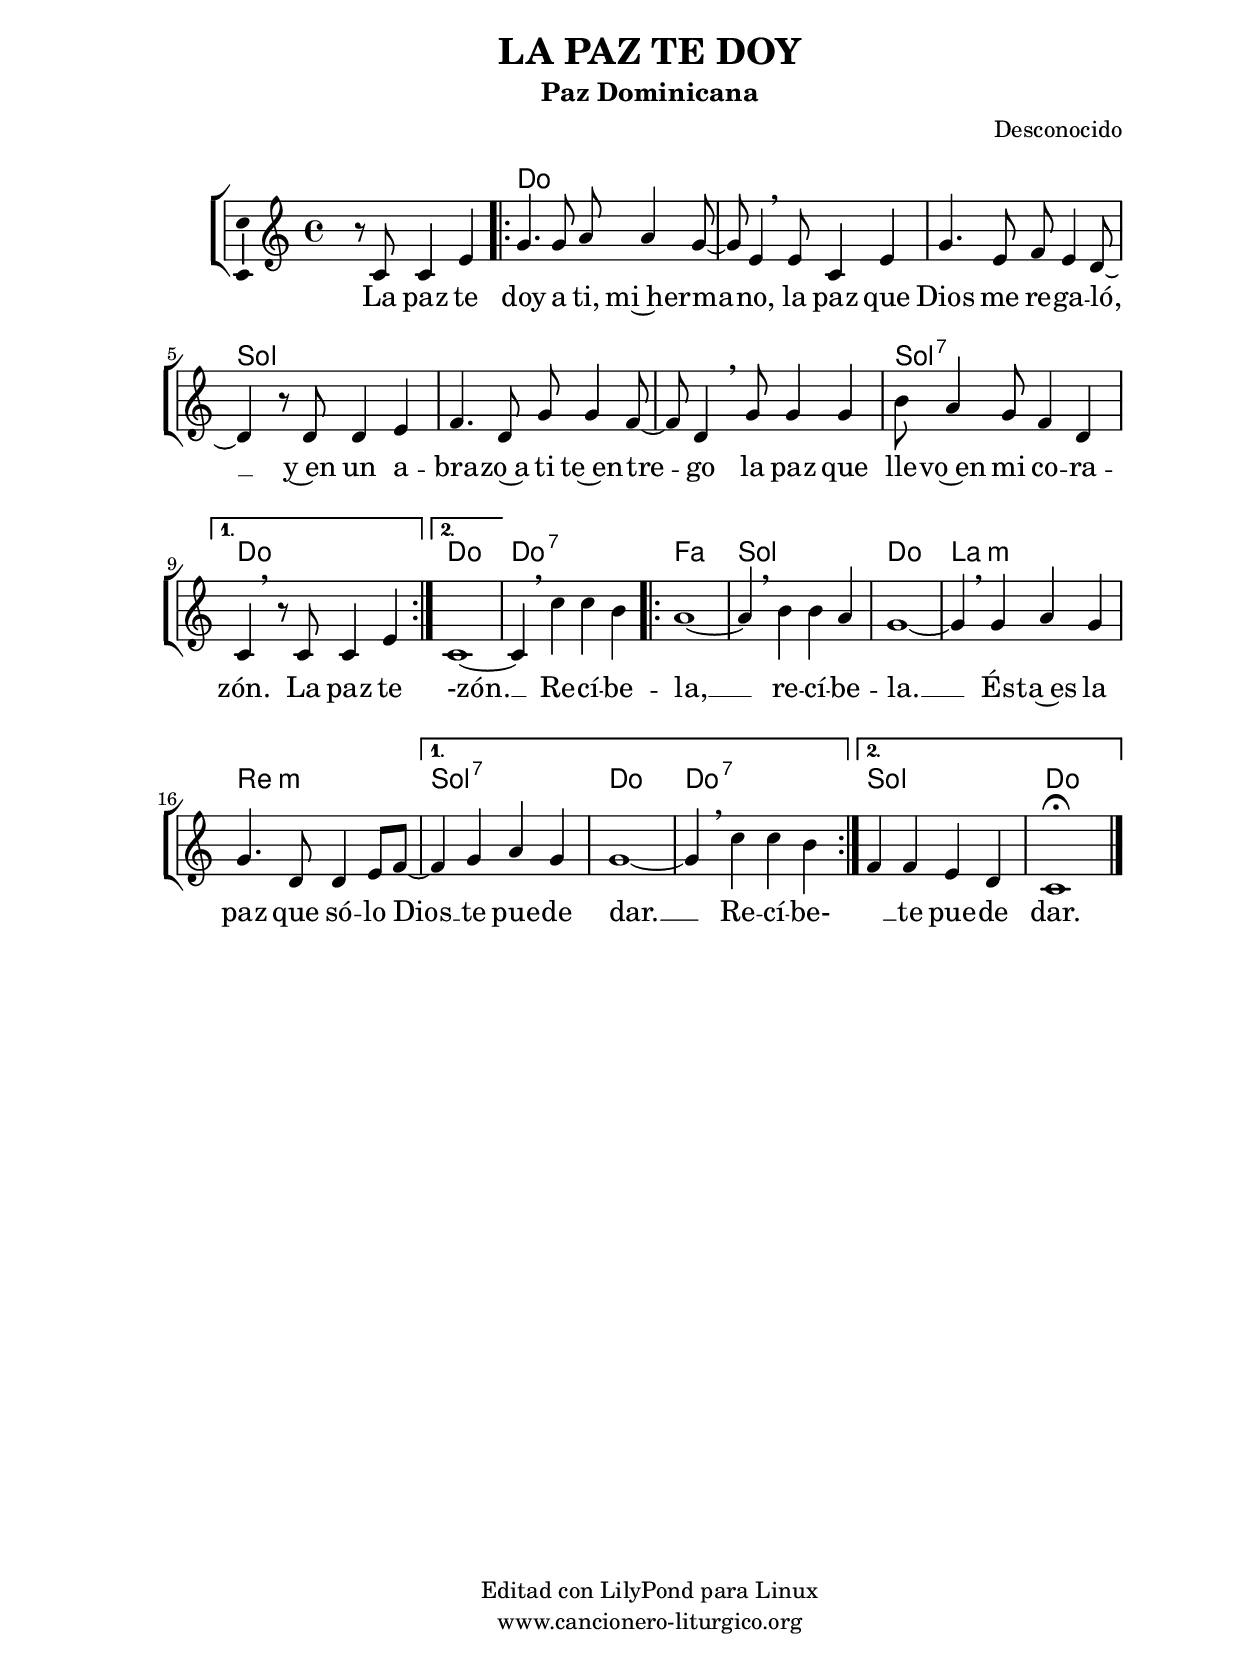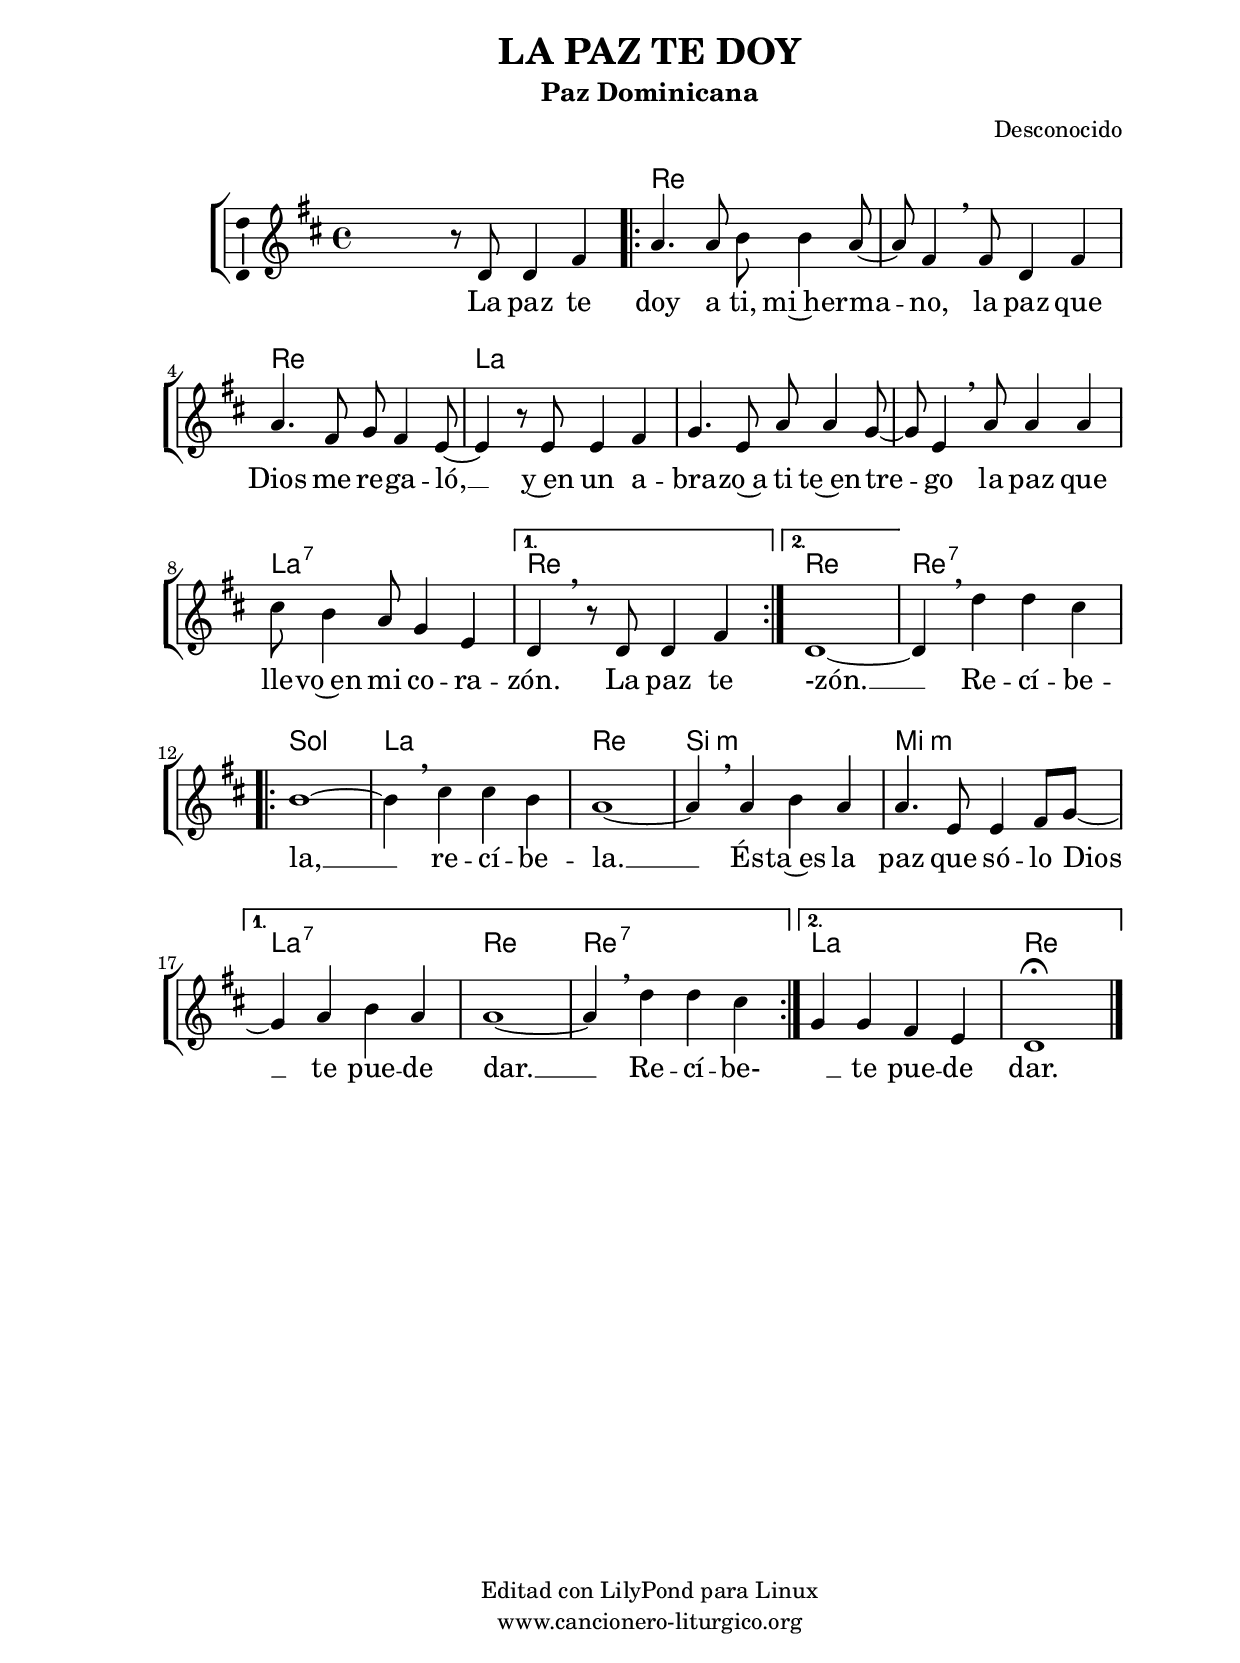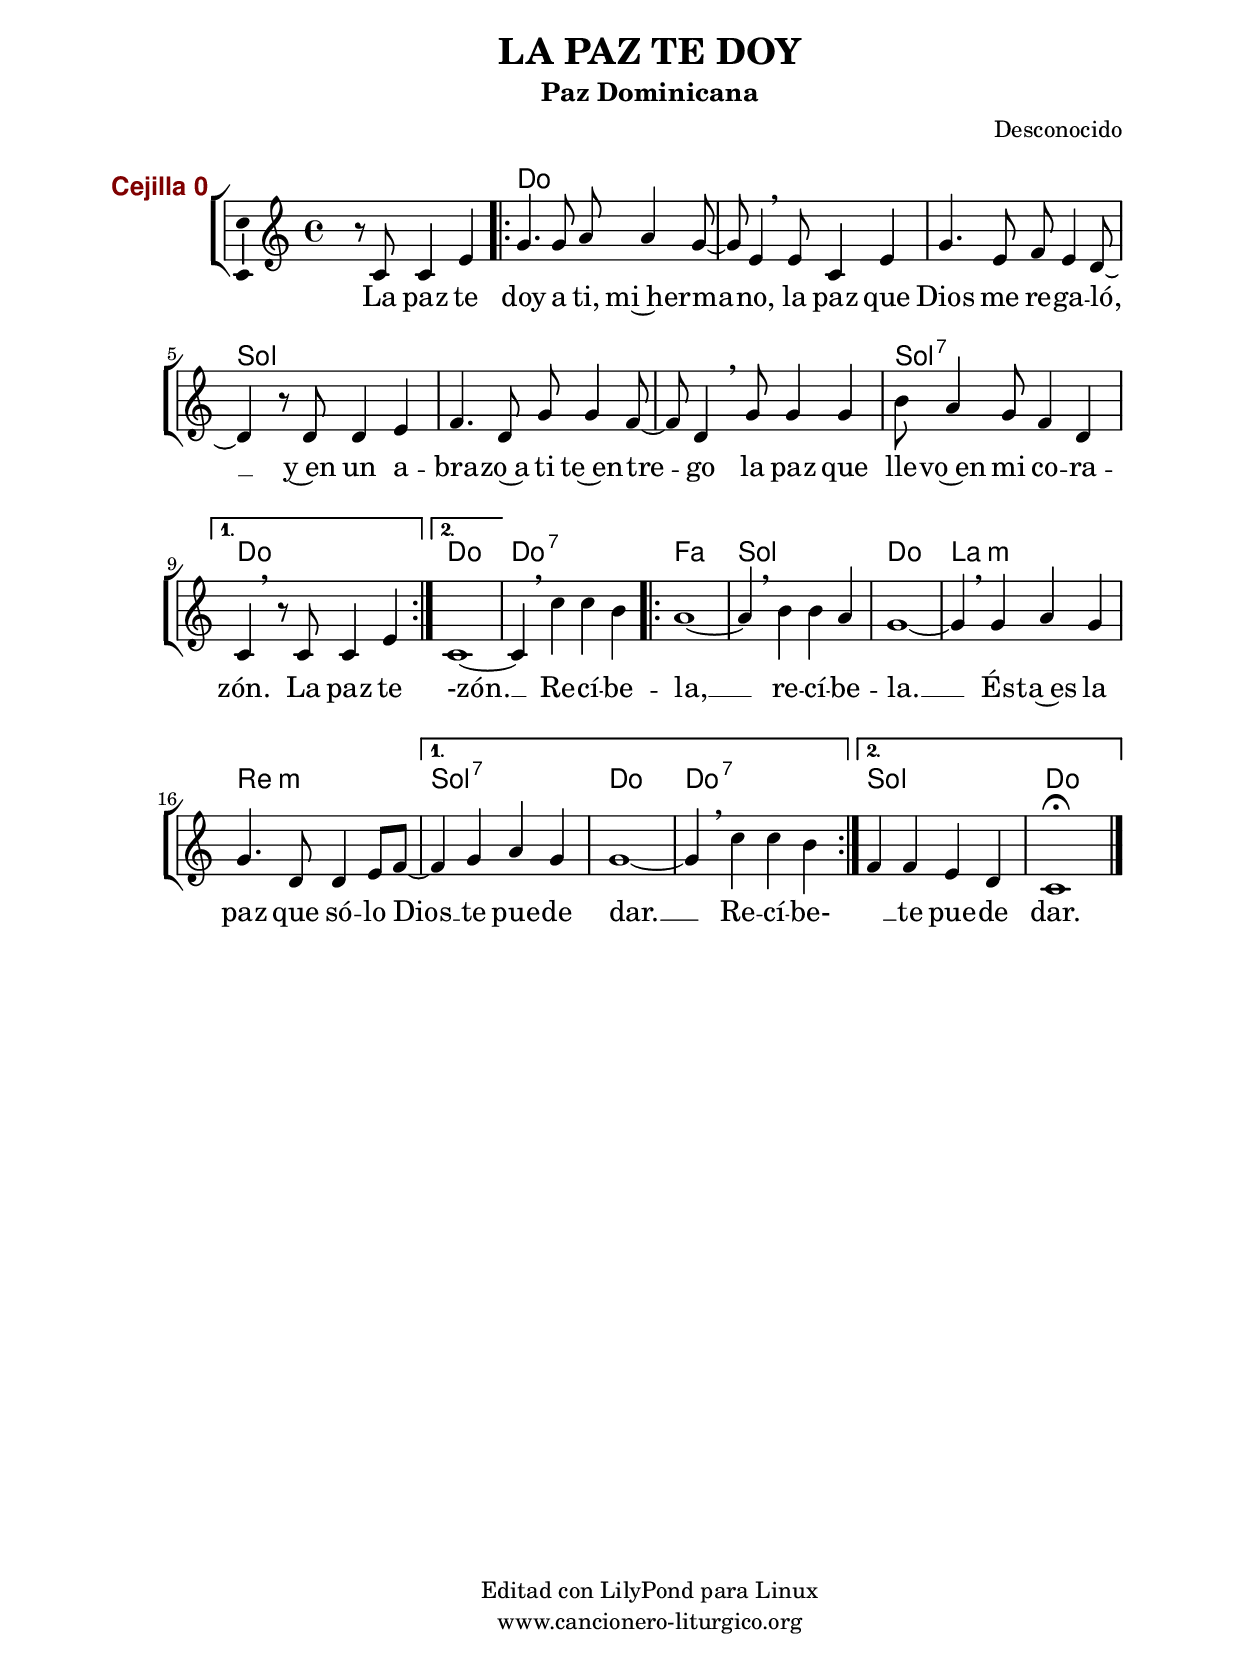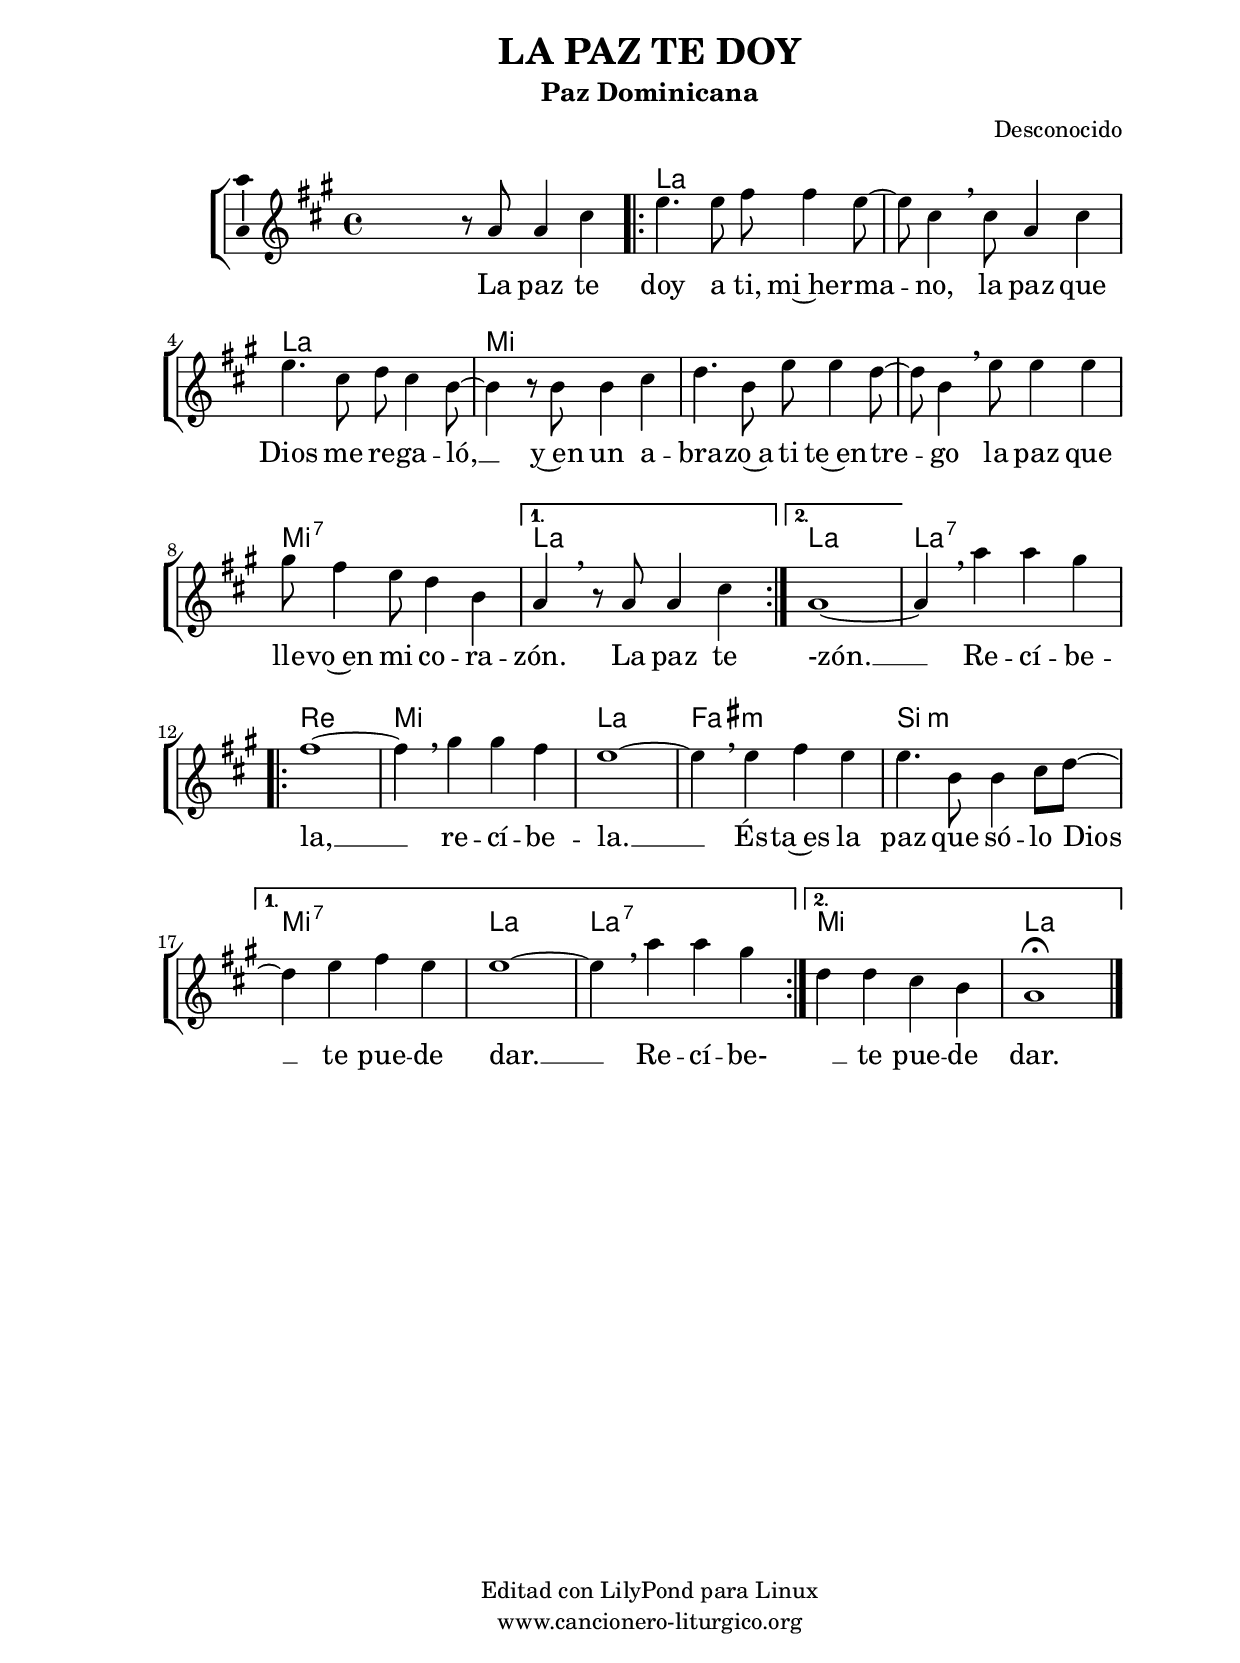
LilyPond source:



%versión de lilypond para la que se ha escrito esta partitura:
\version "2.16.0"

	%Tamaño papel
	#(set-default-paper-size "a4")
	%Tamaño partitura
	#(set-global-staff-size 20)
	%No responde al pulsar sobre una nota
	#(ly:set-option 'point-and-click #f)

%parámetros del encabezamiento:
\header {
	title = "LA PAZ TE DOY"
	subtitle = "Paz Dominicana"
	composer = "Desconocido"
	poet = ""
	meter = ""
	arranger = ""
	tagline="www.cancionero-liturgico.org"
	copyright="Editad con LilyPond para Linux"
	tiempo = ""
	usos = "Paz"
	letra = ""
	}

%parámetros asociados al papel:
\paper  {
	oddHeaderMarkup = \markup {\fill-line { \on-the-fly #not-first-page \fromproperty #'header:title \on-the-fly #not-first-page \fromproperty #'header:composer }}
	evenHeaderMarkup = \markup {\fill-line { \fromproperty #'header:composer \fromproperty #'header:title }}
	#(set-paper-size "a4")
	print-page-number = ##f
	first-page-number = 1
	print-first-page-number = ##f
%	head-separation = 3.0 \cm
	top-margin = 2.0 \cm
	bottom-margin = 0.5\cm
%%%	bottom-margin = -3.0\cm
	left-margin = 3.0 \cm
	line-width = 16.0 \cm 
	indent = 8\mm
	interscoreline = 2.\mm
	between-system-space = 15\mm
%	para que las partituras no llenen la hoja:
	ragged-bottom = ##t
%	idem para la última hoja:
	ragged-last-bottom = ##f
%	para que las partituras llenen el ancho del papel:
	ragged-last = ##f
	after-title-space = 2.5 \cm
%page-count=1
%system-count=8

	%Flexible Vertical Spacing
%	markup-markup-spacing =
%	#'((basic-distance . 15) (minimum-distance . 15) (padding . 3))
	markup-system-spacing =
	#'((basic-distance . 15) (minimum-distance . 15) (padding . 3))
	system-system-spacing =
	#'((basic-distance . 15) (minimum-distance . 15) (padding . 3))
	score-system-spacing =
	#'((basic-distance . 15) (minimum-distance . 15) (padding . 5))
%	top-system-spacing = % header
%	#'((basic-distance . 8) (minimum-distance . 0) (padding . 0))
%	top-markup-spacing =
%	#'((basic-distance . 20) (minimum-distance . 20) (padding . 0))
	last-bottom-spacing = % footer
	#'((basic-distance . 5) (minimum-distance . 5) (padding . 0))
%	score-markup-spacing =
%	#'((basic-distance . 16) (minimum-distance . 13) (padding . 0))

	}


%parámetros que afectan a toda la partitura:
global =  {
	%clave de sol (G):
	\clef G
	%armadura:
	\transpose a c
	\key a \major
	\tempo 4=160
	\set Score.tempoHideNote = ##t
	}


acordes = {
	\italianChords
	\chordmode {
	\transpose a c
{

s1

\repeat volta 2 {
a1 a a e e e e:7
}
\alternative {
{
a1
}
{
a1
}
}

a1:7

\repeat volta 2 {
d1 e a fis:m b:m
}
\alternative {
{
e:7 a a:7
}
{
e1 a
}
}


}
	}
}

melodia =
	\transpose a c
{
\relative c''{
\time 4/4

s4 r8 a8 a4 cis
\repeat volta 2 {
e4. e8 fis8 fis4 e8~
e8 cis4 \breathe cis8 a4 cis
e4. cis8 d8 cis4 b8~
b4 r8 b8 b4 cis
d4. b8 e8 e4 d8~
d8 b4 \breathe e8 e4 e
gis8 fis4 e8 d4 b
}
\alternative {
{
a4 \breathe r8 a8 a4 cis
}
{
a1~
}
}


a4 \breathe a'4 a gis

\repeat volta 2 {
fis1~
fis4 \breathe gis gis fis
e1~
e4 \breathe e fis e
e4. b8 b4 cis8 d8~
}
\alternative {
{
d4 e fis e
e1~
e4 \breathe a4 a gis
}
{
d4 d cis b
a1 \fermata
}
}

\bar "|."
}
}

texto = \lyricmode {
La paz te doy a ti, mi~her -- ma -- no,
la paz que Dios me re -- ga -- ló, __
y~en un a -- bra -- zo~a ti te~en -- tre -- go
la paz que lle -- vo~en mi co -- ra -- zón.
La paz te
-zón. __

Re -- cí -- be -- la, __
re -- cí -- be -- la. __
És -- ta~es la paz que só -- lo Dios __ te pue -- de dar. __
Re -- cí -- be-
"  " __ te pue -- de dar.
}


acordesStaff = \context ChordNames = acordesStaff <<
	\set chordChanges = ##t
	\acordes
	>>


%%%%%%%%%%%%%%%%%%%%%%%%%%%%%%%%%%% CEJILLA %%%%%%%%%%%%%%%%%%%%%%%%%%%%%%%%%%%
acordescejilla = {
%%%	\override ChordNames.ChordName #'font-size = #-1
%%%	\override ChordNames.ChordName #'font-series = #'bold
	\transpose c c {
		\acordes
		}
	}

acordescejillaStaff = \context ChordNames = acordescejillaStaff <<
	\set Staff.instrumentName = \markup \with-color #darkred \larger \bold \sans "Cejilla 0"
	\set chordChanges = ##t
	\acordescejilla
	>>
%%%%%%%%%%%%%%%%%%%%%%%%%%%%%%%%%%% CEJILLA %%%%%%%%%%%%%%%%%%%%%%%%%%%%%%%%%%%


vozStaff = \context Voice = vozStaff
\with {\consists "Ambitus_engraver"}
<<
%	\set Staff.instrumentName = ""
%	\set Staff.shortInstrumentName = ""
%	\set Staff.midiInstrument = #"cbrinet"
%	\set Staff.midiInstrument = #"cello"
%	\set Staff.midiInstrument = #"flute"
	\set Staff.midiInstrument = #"electric guitar (jazz)"
%	\set Staff.midiInstrument = #"english horn"
%	\set Staff.midiInstrument = #"violin"
%	\set Staff.midiInstrument = #"glockenspiel"
	\set Staff.midiMinimumVolume = #0.7
	\set Staff.midiMaximumVolume = #0.9
	\global
	\melodia
	>>

textoStaff = \context Lyrics = textoStaff <<
	\lyricsto vozStaff \texto
	>>


\book {
	\score {
		\context ChoirStaff {
			\override StaffGroup.SystemStartBracket #'collapse-height = #1
			\override Score.SystemStartBar #'collapse-height = #1
			<<
			\acordesStaff
			\vozStaff
			\textoStaff
			>>
			}
		\layout {
	    		\context {
				\Lyrics
				\override LyricText #'font-size = #2
				}
	   		 \context {
				\Score
				\override StaffSymbol #'staff-space = #(magstep +3)
				}
			}
		}
	\score {
		\unfoldRepeats
		\context ChoirStaff {
			<<
			\acordesStaff
			\vozStaff
			>>
			}
		\midi {
	  		\context {
	  			\Score
				tempoWholesPerMinute = #(ly:make-moment 70 4)
				}
			}
		}
	}


%Partitura para guitarra
#(define output-suffix "G")
\book {
	\score {
		\context ChoirStaff {
			\override StaffGroup.SystemStartBracket #'collapse-height = #1
			\override Score.SystemStartBar #'collapse-height = #1
			<<
			\acordescejillaStaff
			\vozStaff
			\textoStaff
			>>
			}
		\layout {
%%%%%%%%%%%%%%%%%%%%%%%%%%%%%%%%%%% CEJILLA %%%%%%%%%%%%%%%%%%%%%%%%%%%%%%%%%%%
			\context {
				\ChordNames \consists Instrument_name_engraver
				}
%%%%%%%%%%%%%%%%%%%%%%%%%%%%%%%%%%% CEJILLA %%%%%%%%%%%%%%%%%%%%%%%%%%%%%%%%%%%
	    		\context {
				\Lyrics
				\override LyricText #'font-size = #2
				}
	   		 \context {
				\Score
				\override StaffSymbol #'staff-space = #(magstep +3)
				}
			}
		}
	}


#(define output-suffix "C")
\book {
	\score {
		\context ChoirStaff {
			\override StaffGroup.SystemStartBracket #'collapse-height = #1
			\override Score.SystemStartBar #'collapse-height = #1
\transpose c d
			<<
			\acordesStaff
			\vozStaff
			\textoStaff
			>>
			}
		\layout {
	    		\context {
				\Lyrics
				\override LyricText #'font-size = #2
				}
	   		 \context {
				\Score
				\override StaffSymbol #'staff-space = #(magstep +3)
				}
			}
		}
	}


#(define output-suffix "S")
\book {
	\score {
		\context ChoirStaff {
			\override StaffGroup.SystemStartBracket #'collapse-height = #1
			\override Score.SystemStartBar #'collapse-height = #1
\transpose c a
			<<
			\acordesStaff
			\vozStaff
			\textoStaff
			>>
			}
		\layout {
	    		\context {
				\Lyrics
				\override LyricText #'font-size = #2
				}
	   		 \context {
				\Score
				\override StaffSymbol #'staff-space = #(magstep +3)
				}
			}
		}
	}


